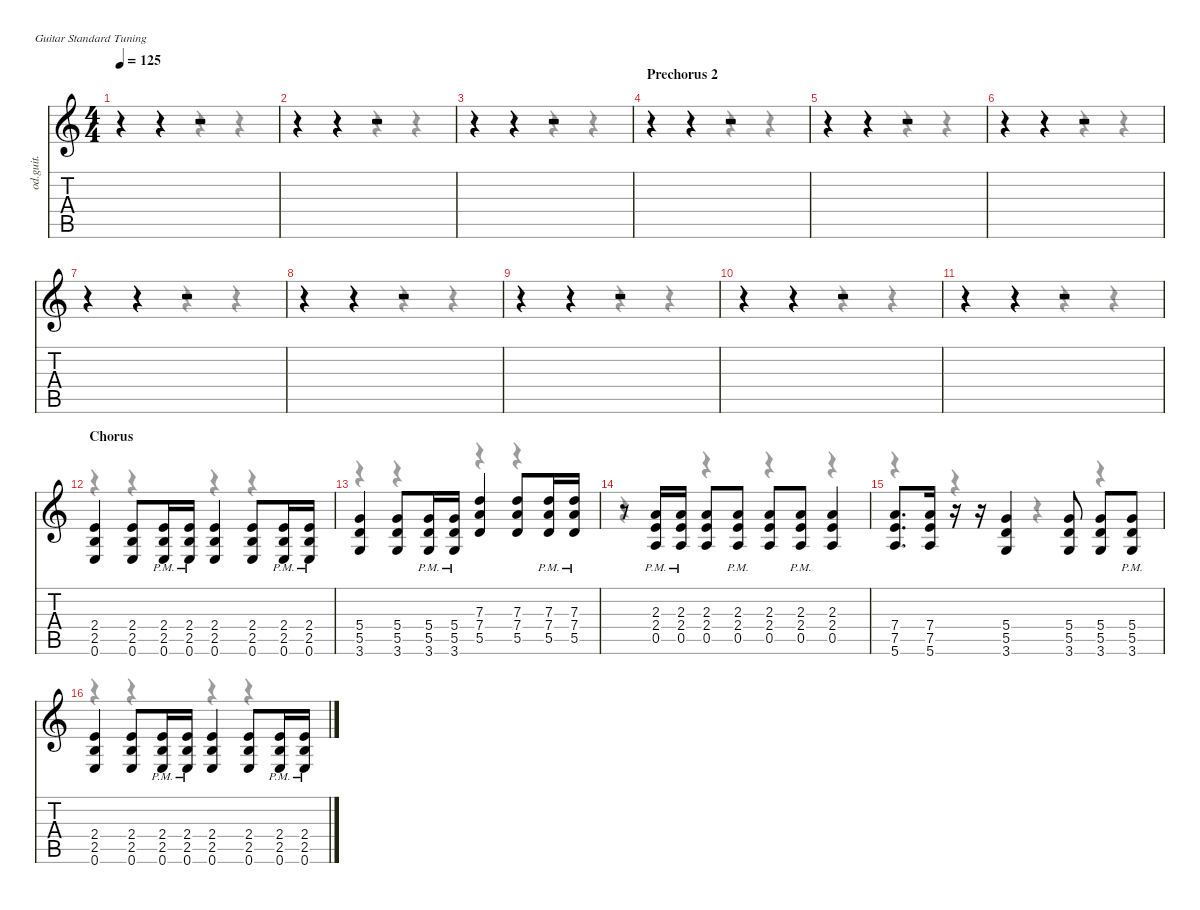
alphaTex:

\defaultSystemsLayout 4
\hideDynamics
\bracketExtendMode nobrackets
\otherSystemsTrackNameOrientation horizontal
\track ("Gtr OD" "od.guit.") {instrument overdrivenguitar}
\staff {score tabs}
\tuning (E4 B3 G3 D3 A2 E2)
\voice
\ts (4 4)
\tempo 125
\clef g2
\ks c
r.4{dy f beam Up} r.4{beam Up} r.2{beam Up} |
r.4{beam Up} r.4{beam Up} r.2{beam Up} |
r.4{beam Up} r.4{beam Up} r.2{beam Up} |
\section ("" "Prechorus 2")
r.4{beam Up} r.4{beam Up} r.2{beam Up} |
r.4{beam Up} r.4{beam Up} r.2{beam Up} |
r.4{beam Up} r.4{beam Up} r.2{beam Up} |
r.4{beam Up} r.4{beam Up} r.2{beam Up} |
r.4{beam Up} r.4{beam Up} r.2{beam Up} |
r.4{beam Up} r.4{beam Up} r.2{beam Up} |
r.4{beam Up} r.4{beam Up} r.2{beam Up} |
r.4{beam Up} r.4{beam Up} r.2{beam Up} |
\section ("" "Chorus")
(2.4 2.5 0.6).4{beam Up} (2.4 2.5 0.6).8{beam Up} (2.4{pm} 2.5{pm} 0.6{pm}).16{beam Up} (2.4{pm} 2.5{pm} 0.6{pm}).16{beam Up} (2.4 2.5 0.6).4{beam Up} (2.4 2.5 0.6).8{beam Up} (2.4{pm} 2.5{pm} 0.6{pm}).16{beam Up} (2.4{pm} 2.5{pm} 0.6{pm}).16{beam Up} |
(5.4 5.5 3.6).4{beam Up} (5.4 5.5 3.6).8{beam Up} (5.4{pm} 5.5{pm} 3.6{pm}).16{beam Up} (5.4{pm} 5.5{pm} 3.6{pm}).16{beam Up} (7.3 7.4 5.5).4{beam Up} (7.3 7.4 5.5).8{beam Up} (7.3{pm} 7.4{pm} 5.5{pm}).16{beam Up} (7.3{pm} 7.4{pm} 5.5{pm}).16{beam Up} |
r.8{beam Up} (2.3{pm} 2.4{pm} 0.5{pm}).16{beam Up} (2.3{pm} 2.4{pm} 0.5{pm}).16{beam Up} (2.3 2.4 0.5).8{beam Up} (2.3{pm} 2.4{pm} 0.5{pm}).8{beam Up} (2.3 2.4 0.5).8{beam Up} (2.3{pm} 2.4{pm} 0.5{pm}).8{beam Up} (2.3 2.4 0.5).4{beam Up} |
(7.4 7.5 5.6).8{d beam Up} (7.4 7.5 5.6).16{beam Up} r.16{beam Up} r.16{beam Up} (5.4 5.5 3.6).4{beam Up} (5.4 5.5 3.6).8{beam Up} (5.4 5.5 3.6).8{beam Up} (5.4{pm} 5.5{pm} 3.6{pm}).8{beam Up} |
(2.4 2.5 0.6).4{beam Up} (2.4 2.5 0.6).8{beam Up} (2.4{pm} 2.5{pm} 0.6{pm}).16{beam Up} (2.4{pm} 2.5{pm} 0.6{pm}).16{beam Up} (2.4 2.5 0.6).4{beam Up} (2.4 2.5 0.6).8{beam Up} (2.4{pm} 2.5{pm} 0.6{pm}).16{beam Up} (2.4{pm} 2.5{pm} 0.6{pm}).16{beam Up}
\voice
\clef g2
\ottava regular
\simile none
\ks c
r.4{dy mf beam Down} r.4{beam Down} r.4{beam Down} r.4{beam Down} |
r.4{beam Down} r.4{beam Down} r.4{beam Down} r.4{beam Down} |
r.4{beam Down} r.4{beam Down} r.4{beam Down} r.4{beam Down} |
r.4{beam Down} r.4{beam Down} r.4{beam Down} r.4{beam Down} |
r.4{beam Down} r.4{beam Down} r.4{beam Down} r.4{beam Down} |
r.4{beam Down} r.4{beam Down} r.4{beam Down} r.4{beam Down} |
r.4{beam Down} r.4{beam Down} r.4{beam Down} r.4{beam Down} |
r.4{beam Down} r.4{beam Down} r.4{beam Down} r.4{beam Down} |
r.4{beam Down} r.4{beam Down} r.4{beam Down} r.4{beam Down} |
r.4{beam Down} r.4{beam Down} r.4{beam Down} r.4{beam Down} |
r.4{beam Down} r.4{beam Down} r.4{beam Down} r.4{beam Down} |
r.4{beam Down} r.4{beam Down} r.4{beam Down} r.4{beam Down} |
r.4{beam Down} r.4{beam Down} r.4{beam Down} r.4{beam Down} |
r.4{beam Down} r.4{beam Down} r.4{beam Down} r.4{beam Down} |
r.4{beam Down} r.4{beam Down} r.4{beam Down} r.4{beam Down} |
r.4{beam Down} r.4{beam Down} r.4{beam Down} r.4{beam Down}
